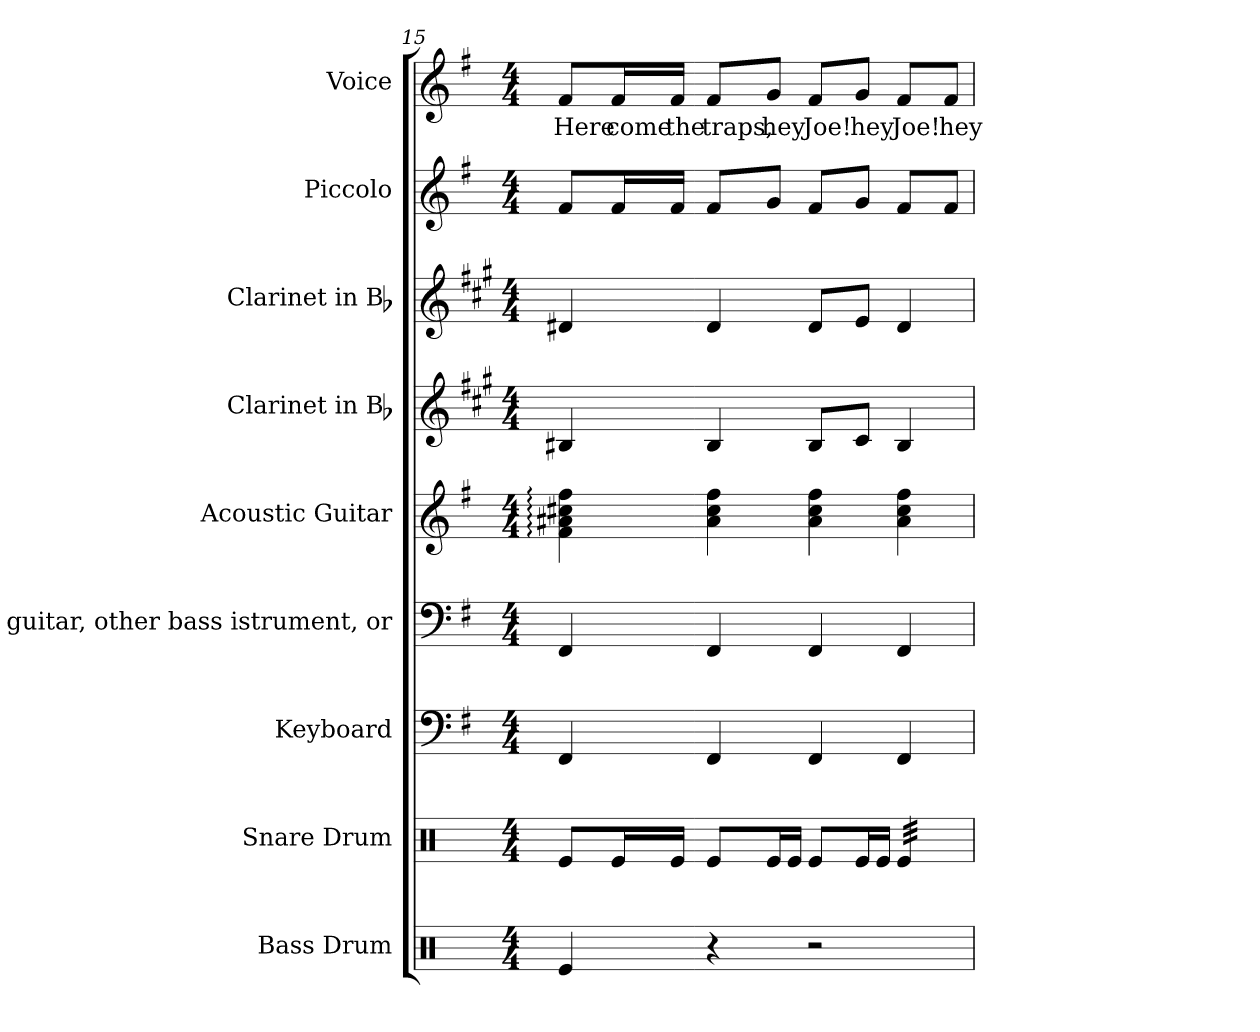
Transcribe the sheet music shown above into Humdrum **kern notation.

**kern	**kern	**kern	**kern	**kern	**kern	**kern	**kern	**kern	**text
*part9	*part8	*part7	*part6	*part5	*part4	*part3	*part2	*part1	*part1
*staff9	*staff8	*staff7	*staff6	*staff5	*staff4	*staff3	*staff2	*staff1	*staff1
*I"Bass Drum	*I"Snare Drum	*I"Keyboard	*I"Bass guitar, other bass istrument,   or	*I"Acoustic Guitar	*I"Clarinet in Bb	*I"Clarinet in Bb	*I"Piccolo	*I"Voice	*
*I'B. D.	*I'S. D.	*I'Kbd.	*I'Bass	*I'A. Gtr.	*I'Cl.	*I'Cl.	*I'Picc.	*I'Voice	*
*clefX	*clefX	*clefF4	*clefF4	*clefG2	*clefG2	*clefG2	*clefG2	*clefG2	*
*	*	*	*ITrd7c12	*ITrd7c12	*ITrd1c2	*ITrd1c2	*ITrd-7c-12	*	*
*k[]	*k[]	*k[f#]	*k[f#]	*k[f#]	*k[f#]	*k[f#]	*k[f#]	*k[f#]	*
*C:	*C:	*G:	*G:	*G:	*G:	*G:	*G:	*G:	*
*M4/4	*M4/4	*M4/4	*M4/4	*M4/4	*M4/4	*M4/4	*M4/4	*M4/4	*
=15	=15	=15	=15	=15	=15	=15	=15	=15	=15
!	!	!	!	!	!	!	!	!	!LO:LY:b:color=#000000
4Rei/	8Rei/L	4FF#i/	4FFF#i/	4F#i\: 4A#Xi: 4c#Xi: 4f#i:	4A#Xi/	4c#Xi/	8ff#i/L	8f#i/L	Here
!	!	!	!	!	!	!	!	!	!LO:LY:b:color=#000000
.	16Rei/L	.	.	.	.	.	16ff#i/L	16f#i/L	come
!	!	!	!	!	!	!	!	!	!LO:LY:b:color=#000000
.	16Rei/JJ	.	.	.	.	.	16ff#i/JJ	16f#i/JJ	the
!	!	!	!	!	!	!	!	!	!LO:LY:b:color=#000000
4r	8Rei/L	4FF#i/	4FFF#i/	4A#i\ 4c#i 4f#i	4A#i/	4c#i/	8ff#i/L	8f#i/L	traps,
!	!	!	!	!	!	!	!	!	!LO:LY:b:color=#000000
.	16Rei/L	.	.	.	.	.	8ggi/J	8gi/J	hey
.	16Rei/JJ	.	.	.	.	.	.	.	.
!	!	!	!	!	!	!	!	!	!LO:LY:b:color=#000000
2r	8Rei/L	4FF#i/	4FFF#i/	4A#i\ 4c#i 4f#i	8A#i/L	8c#i/L	8ff#i/L	8f#i/L	Joe!
!	!	!	!	!	!	!	!	!	!LO:LY:b:color=#000000
.	16Rei/L	.	.	.	8Bi/J	8di/J	8ggi/J	8gi/J	hey
.	16Rei/JJ	.	.	.	.	.	.	.	.
!	!	!	!	!	!	!	!	!	!LO:LY:b:color=#000000
*	*tremolo	*	*	*	*	*	*	*	*
.	32Rei/LLL	4FF#i/	4FFF#i/	4A#i\ 4c#i 4f#i	4A#i/	4c#i/	8ff#i/L	8f#i/L	Joe!
.	32Rei/	.	.	.	.	.	.	.	.
.	32Rei/	.	.	.	.	.	.	.	.
.	32Rei/	.	.	.	.	.	.	.	.
!	!	!	!	!	!	!	!	!	!LO:LY:b:color=#000000
.	32Rei/	.	.	.	.	.	8ff#i/J	8f#i/J	hey
.	32Rei/	.	.	.	.	.	.	.	.
.	32Rei/	.	.	.	.	.	.	.	.
.	32Rei/JJJ	.	.	.	.	.	.	.	.
*	*Xtremolo	*	*	*	*	*	*	*	*
=	=	=	=	=	=	=	=	=	=
*-	*-	*-	*-	*-	*-	*-	*-	*-	*-
